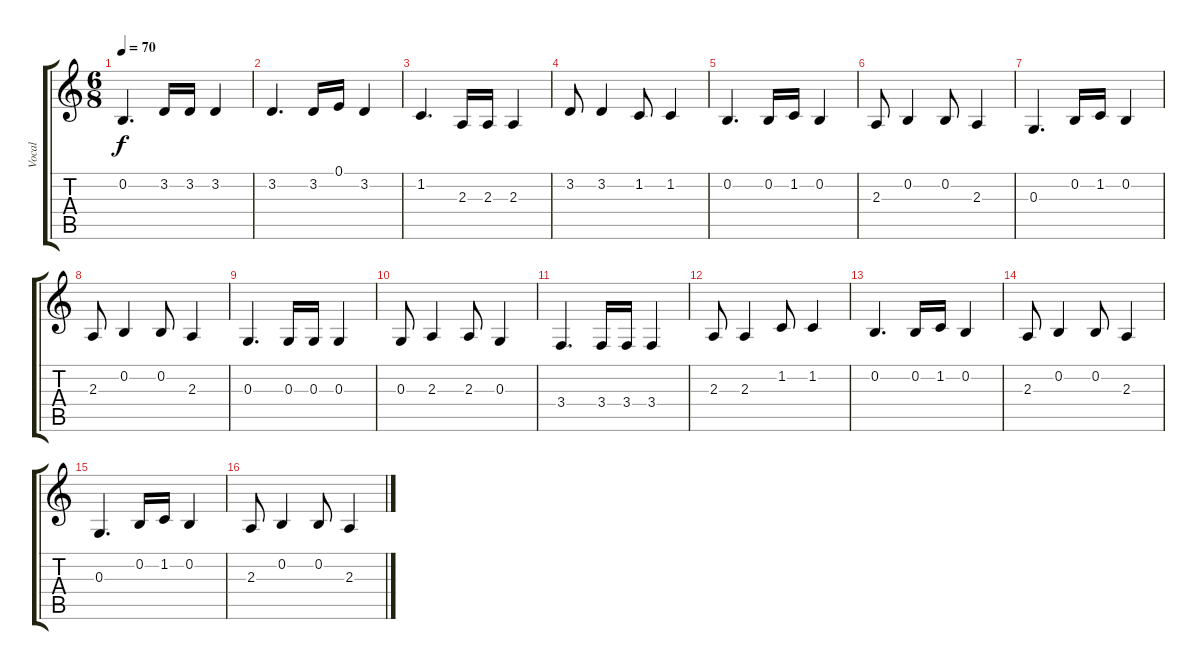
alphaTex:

\track ("Vocal" "Vocal") {instrument flute}
\staff {score tabs}
\tuning (E4 B3 G3 D3 A2 E2) {hide}
\ts (6 8)
\tempo 70
\clef g2
\ks c
0.2.4{d dy f} 3.2.16 3.2.16 3.2.4 |
3.2.4{d} 3.2.16 0.1.16 3.2.4 |
1.2.4{d} 2.3.16 2.3.16 2.3.4 |
3.2.8 3.2.4 1.2.8 1.2.4 |
0.2.4{d} 0.2.16 1.2.16 0.2.4 |
2.3.8 0.2.4 0.2.8 2.3.4 |
0.3.4{d} 0.2.16 1.2.16 0.2.4 |
2.3.8 0.2.4 0.2.8 2.3.4 |
0.3.4{d} 0.3.16 0.3.16 0.3.4 |
0.3.8 2.3.4 2.3.8 0.3.4 |
3.4.4{d} 3.4.16 3.4.16 3.4.4 |
2.3.8 2.3.4 1.2.8 1.2.4 |
0.2.4{d} 0.2.16 1.2.16 0.2.4 |
2.3.8 0.2.4 0.2.8 2.3.4 |
0.3.4{d} 0.2.16 1.2.16 0.2.4 |
2.3.8 0.2.4 0.2.8 2.3.4
